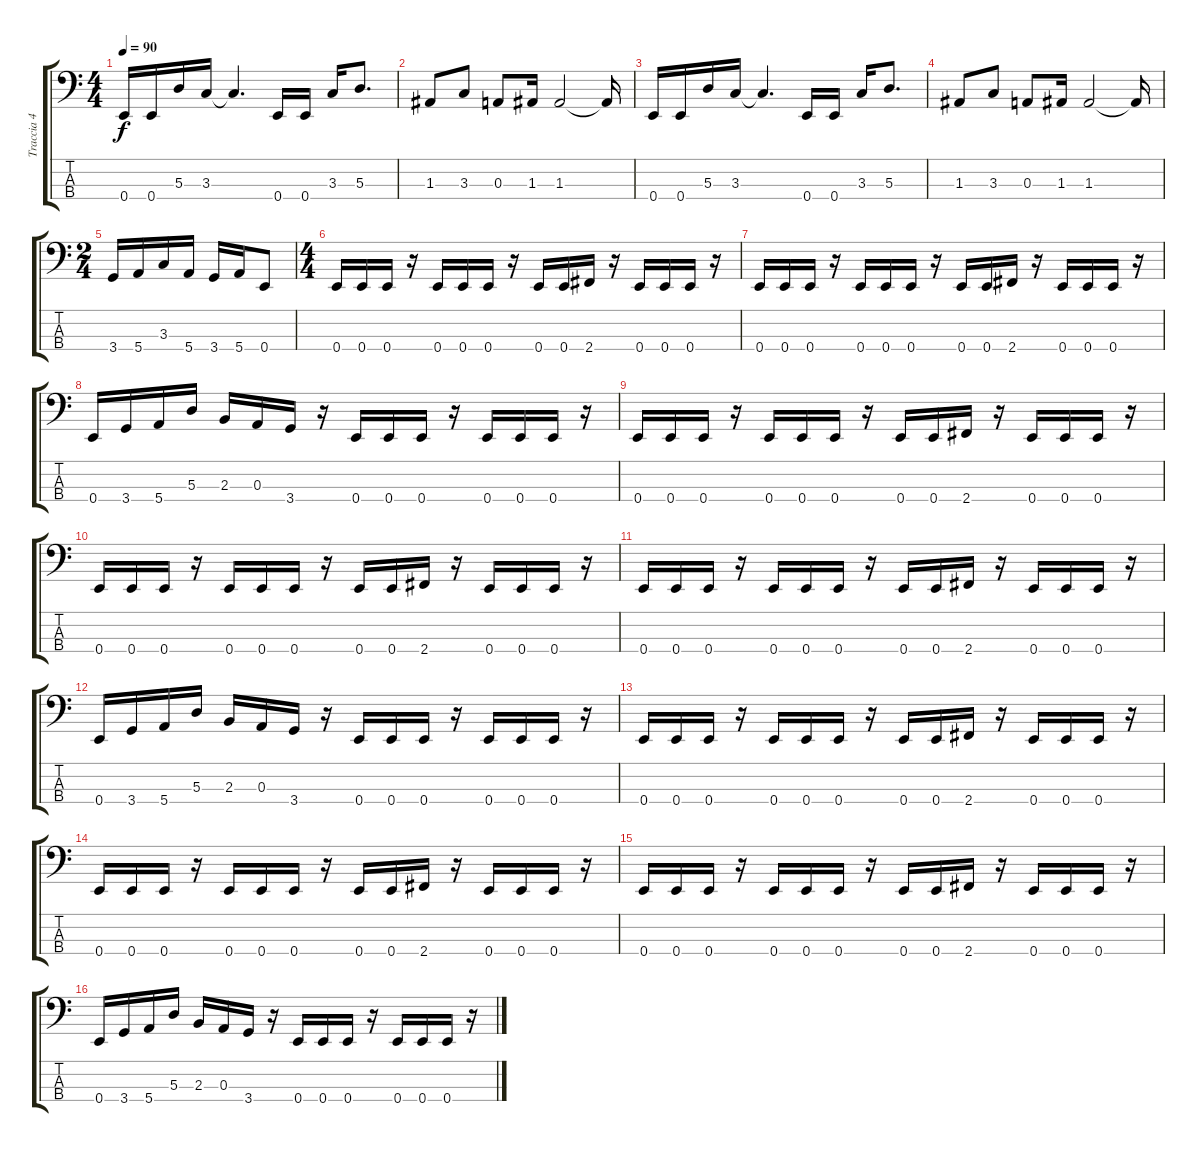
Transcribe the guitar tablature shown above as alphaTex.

\track ("Traccia 4" "Traccia 4") {instrument electricbassfinger}
\staff {score tabs}
\tuning (G2 D2 A1 E1) {hide}
\ts (4 4)
\tempo 90
\clef f4
\ks c
0.4.16{dy f} 0.4.16 5.3.16 3.3.16 3.3{t}.4{d} 0.4.16 0.4.16 3.3.16 5.3.8{d} |
1.3.8 3.3.8 0.3.8 1.3.16 1.3.2 1.3{t}.16 |
0.4.16 0.4.16 5.3.16 3.3.16 3.3{t}.4{d} 0.4.16 0.4.16 3.3.16 5.3.8{d} |
1.3.8 3.3.8 0.3.8 1.3.16 1.3.2 1.3{t}.16 |
\ts (2 4)
3.4.16 5.4.16 3.3.16 5.4.16 3.4.16 5.4.16 0.4.8 |
\ts (4 4)
0.4.16 0.4.16 0.4.16 r.16 0.4.16 0.4.16 0.4.16 r.16 0.4.16 0.4.16 2.4.16 r.16 0.4.16 0.4.16 0.4.16 r.16 |
0.4.16 0.4.16 0.4.16 r.16 0.4.16 0.4.16 0.4.16 r.16 0.4.16 0.4.16 2.4.16 r.16 0.4.16 0.4.16 0.4.16 r.16 |
0.4.16 3.4.16 5.4.16 5.3.16 2.3.16 0.3.16 3.4.16 r.16 0.4.16 0.4.16 0.4.16 r.16 0.4.16 0.4.16 0.4.16 r.16 |
0.4.16 0.4.16 0.4.16 r.16 0.4.16 0.4.16 0.4.16 r.16 0.4.16 0.4.16 2.4.16 r.16 0.4.16 0.4.16 0.4.16 r.16 |
0.4.16 0.4.16 0.4.16 r.16 0.4.16 0.4.16 0.4.16 r.16 0.4.16 0.4.16 2.4.16 r.16 0.4.16 0.4.16 0.4.16 r.16 |
0.4.16 0.4.16 0.4.16 r.16 0.4.16 0.4.16 0.4.16 r.16 0.4.16 0.4.16 2.4.16 r.16 0.4.16 0.4.16 0.4.16 r.16 |
0.4.16 3.4.16 5.4.16 5.3.16 2.3.16 0.3.16 3.4.16 r.16 0.4.16 0.4.16 0.4.16 r.16 0.4.16 0.4.16 0.4.16 r.16 |
0.4.16 0.4.16 0.4.16 r.16 0.4.16 0.4.16 0.4.16 r.16 0.4.16 0.4.16 2.4.16 r.16 0.4.16 0.4.16 0.4.16 r.16 |
0.4.16 0.4.16 0.4.16 r.16 0.4.16 0.4.16 0.4.16 r.16 0.4.16 0.4.16 2.4.16 r.16 0.4.16 0.4.16 0.4.16 r.16 |
0.4.16 0.4.16 0.4.16 r.16 0.4.16 0.4.16 0.4.16 r.16 0.4.16 0.4.16 2.4.16 r.16 0.4.16 0.4.16 0.4.16 r.16 |
0.4.16 3.4.16 5.4.16 5.3.16 2.3.16 0.3.16 3.4.16 r.16 0.4.16 0.4.16 0.4.16 r.16 0.4.16 0.4.16 0.4.16 r.16
